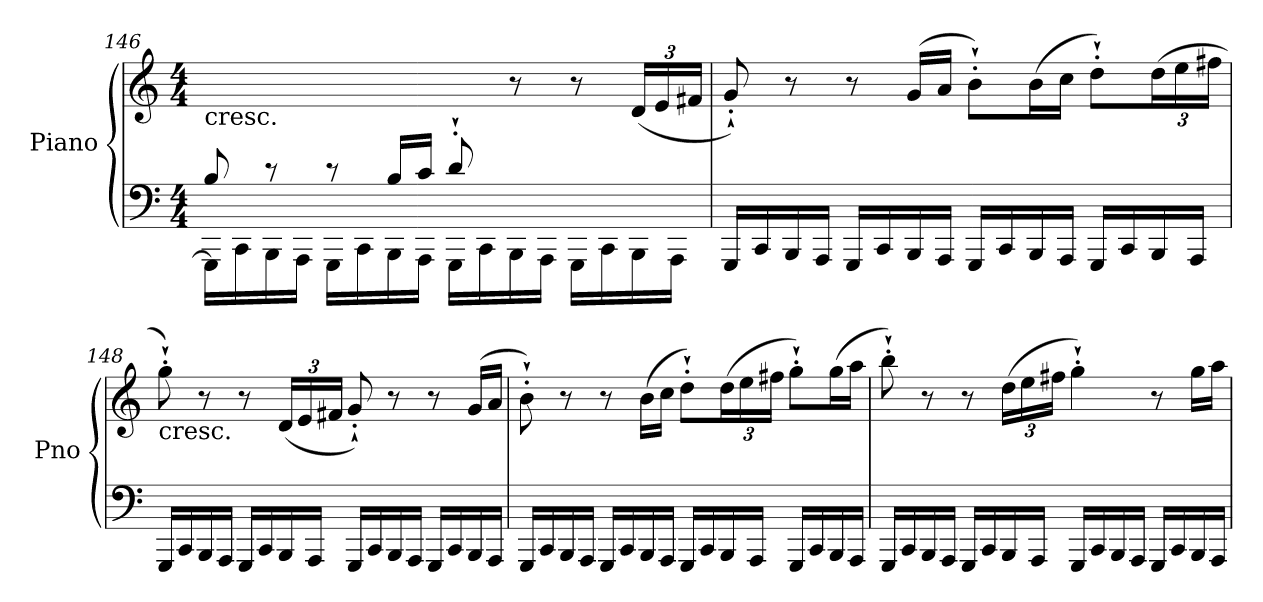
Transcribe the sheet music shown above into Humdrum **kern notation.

**kern	**kern
*part1	*part1
*staff2	*staff1
*I"Piano	*
*I'Pno	*
*clefF4	*clefG2
*k[]	*k[]
*M4/4	*M4/4
=146	=146
*^	*
!	!	!LO:TX:b:t=cresc.
8B/	16GGG\LL]	8ryy
.	16CC\	.
4ryy	16BBB\	8rGG
.	16AAA\JJ	.
.	16GGG\LL	8rGG
.	16CC\	.
16B/LL	16BBB\	4ryy
16c/JJ	16AAA\JJ	.
8d'`/	16GGG\LL	.
.	16CC\	.
4.ryy	16BBB\	8r
.	16AAA\JJ	.
.	16GGG\LL	8r
.	16CC\	.
*	*	*Xbrackettup
.	16BBB\	(<24d/LL
.	.	24e/
.	16AAA\JJ	.
.	.	24f#X/JJ
*v	*v	*
=147	=147
16GGG/LL	8g'`/)
16CC/	.
16BBB/	8r
16AAA/JJ	.
16GGG/LL	8r
16CC/	.
16BBB/	(>16g/LL
16AAA/JJ	16a/JJ
16GGG/LL	8b'`\L)
16CC/	.
16BBB/	(>16b\L
16AAA/JJ	16cc\JJ
16GGG/LL	8dd'`\L)
16CC/	.
16BBB/	(>24dd\L
.	24ee\
16AAA/JJ	.
.	24ff#X\JJ
=148	=148
!	!LO:TX:b:t=cresc.
16GGG/LL	8gg'`\)
16CC/	.
16BBB/	8r
16AAA/JJ	.
16GGG/LL	8r
16CC/	.
16BBB/	(<24d/LL
.	24e/
16AAA/JJ	.
.	24f#X/JJ
16GGG/LL	8g'`/)
16CC/	.
16BBB/	8r
16AAA/JJ	.
16GGG/LL	8r
16CC/	.
16BBB/	(<16g/LL
16AAA/JJ	16a/JJ
=149	=149
16GGG/LL	8b'`\)
16CC/	.
16BBB/	8r
16AAA/JJ	.
16GGG/LL	8r
16CC/	.
16BBB/	(>16b\LL
16AAA/JJ	16cc\JJ
16GGG/LL	8dd'`\L)
16CC/	.
16BBB/	(>24dd\L
.	24ee\
16AAA/JJ	.
.	24ff#X\JJ
16GGG/LL	8gg'`\L)
16CC/	.
16BBB/	(>16gg\L
16AAA/JJ	16aa\JJ
=150	=150
16GGG/LL	8bb'`\)
16CC/	.
16BBB/	8r
16AAA/JJ	.
16GGG/LL	8r
16CC/	.
16BBB/	(>24dd\LL
.	24ee\
16AAA/JJ	.
.	24ff#X\JJ
16GGG/LL	4gg'`\)
16CC/	.
16BBB/	.
16AAA/JJ	.
16GGG/LL	8r
16CC/	.
16BBB/	16gg\LL
16AAA/JJ	16aa\JJ
=	=
*-	*-
